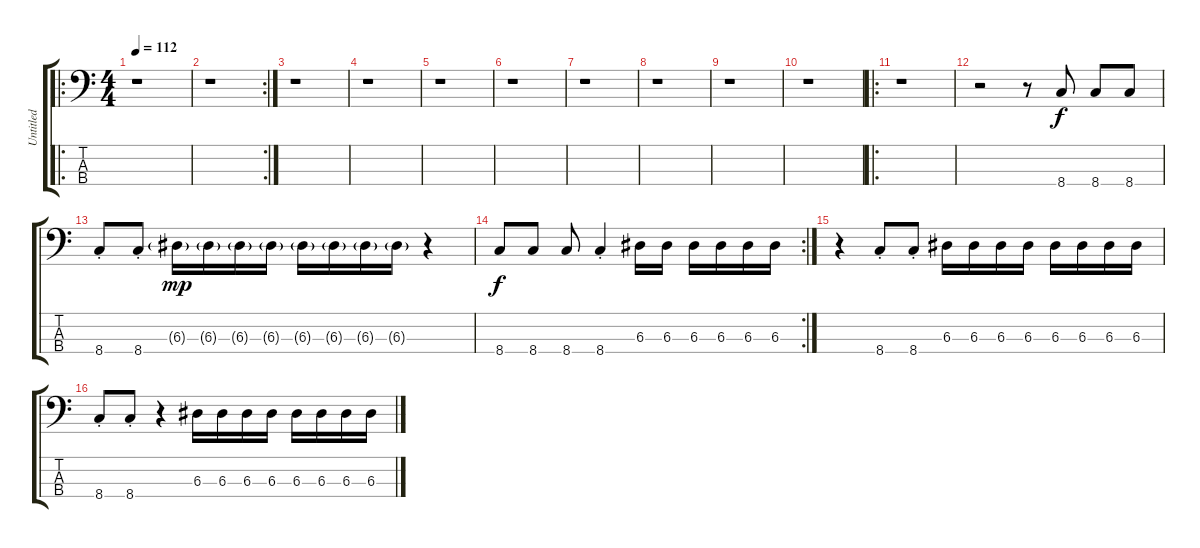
\track ("Untitled" "Untitled") {instrument electricbassfinger}
\staff {score tabs}
\tuning (G2 D2 A1 E1) {hide}
\ro
\ts (4 4)
\tempo 112
\clef f4
\ks c
r.1{dy f instrument electricbassfinger} |
\rc 2
r.1 |
r.1 |
r.1 |
r.1 |
r.1 |
r.1 |
r.1 |
r.1 |
r.1 |
\ro
r.1 |
r.2 r.8 8.4.8 8.4.8 8.4.8 |
8.4{st}.8 8.4{st}.8 6.3{g}.16{dy mp} 6.3{g}.16 6.3{g}.16 6.3{g}.16 6.3{g}.16 6.3{g}.16 6.3{g}.16 6.3{g}.16 r.4 |
\rc 2
8.4.8{dy f} 8.4.8 8.4.8 8.4{st}.4 6.3.16 6.3.16 6.3.16 6.3.16 6.3.16 6.3.16 |
r.4 8.4{st}.8 8.4{st}.8 6.3.16 6.3.16 6.3.16 6.3.16 6.3.16 6.3.16 6.3.16 6.3.16 |
8.4{st}.8 8.4{st}.8 r.4 6.3.16 6.3.16 6.3.16 6.3.16 6.3.16 6.3.16 6.3.16 6.3.16
